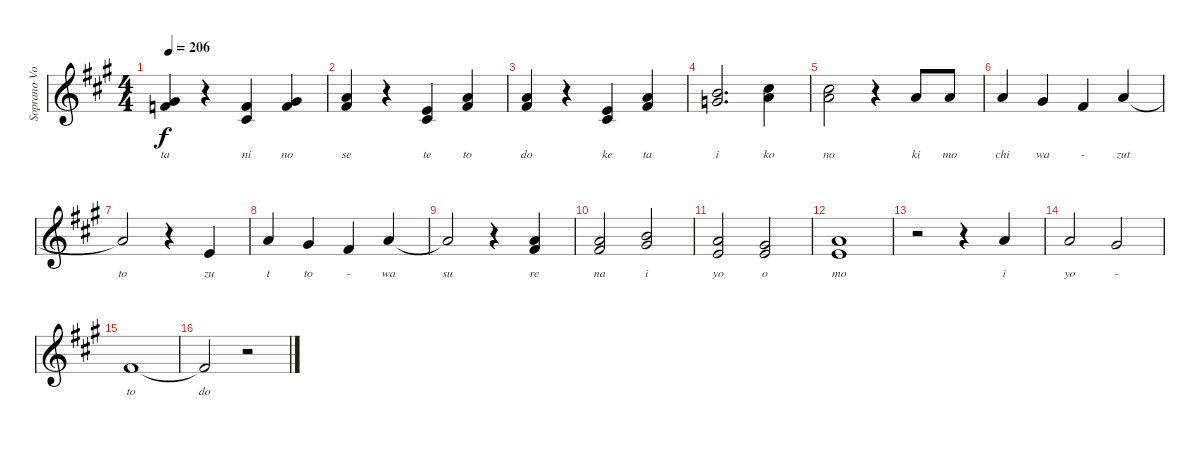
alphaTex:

\track ("Soprano Voice" "Soprano Vo") {instrument altosax}
\staff {score}
\tuning (E4 B3 G3 D3 A2 E2 B1) {hide}
\ts (4 4)
\tempo 206
\clef g2
\ks a
(4.1 6.2).4{lyrics (0 "ta") lyrics (1 "") lyrics (2 "") lyrics (3 "") lyrics (4 "") dy f} r.4 (1.1 2.2).4{lyrics (0 "ni") lyrics (1 "") lyrics (2 "") lyrics (3 "") lyrics (4 "")} (1.1 9.2).4{lyrics (0 "no") lyrics (1 "") lyrics (2 "") lyrics (3 "") lyrics (4 "")} |
(5.1 7.2).4{lyrics (0 "se") lyrics (1 "") lyrics (2 "") lyrics (3 "") lyrics (4 "")} r.4 (0.1 2.2).4{lyrics (0 "te") lyrics (1 "") lyrics (2 "") lyrics (3 "") lyrics (4 "")} (2.1 10.2).4{lyrics (0 "to") lyrics (1 "") lyrics (2 "") lyrics (3 "") lyrics (4 "")} |
(5.1 7.2).4{lyrics (0 "do") lyrics (1 "") lyrics (2 "") lyrics (3 "") lyrics (4 "")} r.4 (0.1 2.2).4{lyrics (0 "ke") lyrics (1 "") lyrics (2 "") lyrics (3 "") lyrics (4 "")} (2.1 10.2).4{lyrics (0 "ta") lyrics (1 "") lyrics (2 "") lyrics (3 "") lyrics (4 "")} |
(7.1 8.2).2{d lyrics (0 "i") lyrics (1 "") lyrics (2 "") lyrics (3 "") lyrics (4 "")} (5.1 14.2).4{lyrics (0 "ko") lyrics (1 "") lyrics (2 "") lyrics (3 "") lyrics (4 "")} |
(9.1 10.2).2{lyrics (0 "no") lyrics (1 "") lyrics (2 "") lyrics (3 "") lyrics (4 "")} r.4 5.1.8{lyrics (0 "ki") lyrics (1 "") lyrics (2 "") lyrics (3 "") lyrics (4 "")} 5.1.8{lyrics (0 "mo") lyrics (1 "") lyrics (2 "") lyrics (3 "") lyrics (4 "")} |
5.1.4{lyrics (0 "chi") lyrics (1 "") lyrics (2 "") lyrics (3 "") lyrics (4 "")} 4.1.4{lyrics (0 "wa") lyrics (1 "") lyrics (2 "") lyrics (3 "") lyrics (4 "")} 2.1.4{lyrics (0 "-") lyrics (1 "") lyrics (2 "") lyrics (3 "") lyrics (4 "")} 5.1.4{lyrics (0 "zut") lyrics (1 "") lyrics (2 "") lyrics (3 "") lyrics (4 "")} |
5.1{t}.2{lyrics (0 "to") lyrics (1 "") lyrics (2 "") lyrics (3 "") lyrics (4 "")} r.4 0.1.4{lyrics (0 "zu") lyrics (1 "") lyrics (2 "") lyrics (3 "") lyrics (4 "")} |
5.1.4{lyrics (0 "t") lyrics (1 "") lyrics (2 "") lyrics (3 "") lyrics (4 "")} 4.1.4{lyrics (0 "to") lyrics (1 "") lyrics (2 "") lyrics (3 "") lyrics (4 "")} 2.1.4{lyrics (0 "-") lyrics (1 "") lyrics (2 "") lyrics (3 "") lyrics (4 "")} 5.1.4{lyrics (0 "wa") lyrics (1 "") lyrics (2 "") lyrics (3 "") lyrics (4 "")} |
5.1{t}.2{lyrics (0 "su") lyrics (1 "") lyrics (2 "") lyrics (3 "") lyrics (4 "")} r.4 (5.1 7.2).4{lyrics (0 "re") lyrics (1 "") lyrics (2 "") lyrics (3 "") lyrics (4 "")} |
(2.1 10.2).2{lyrics (0 "na") lyrics (1 "") lyrics (2 "") lyrics (3 "") lyrics (4 "")} (4.1 12.2).2{lyrics (0 "i") lyrics (1 "") lyrics (2 "") lyrics (3 "") lyrics (4 "")} |
(5.1 5.2).2{lyrics (0 "yo") lyrics (1 "") lyrics (2 "") lyrics (3 "") lyrics (4 "")} (0.1 9.2).2{lyrics (0 "o") lyrics (1 "") lyrics (2 "") lyrics (3 "") lyrics (4 "")} |
(0.1 10.2).1{lyrics (0 "mo") lyrics (1 "") lyrics (2 "") lyrics (3 "") lyrics (4 "")} |
r.2 r.4 5.1.4{lyrics (0 "i") lyrics (1 "") lyrics (2 "") lyrics (3 "") lyrics (4 "")} |
5.1.2{lyrics (0 "yo") lyrics (1 "") lyrics (2 "") lyrics (3 "") lyrics (4 "")} 4.1.2{lyrics (0 "-") lyrics (1 "") lyrics (2 "") lyrics (3 "") lyrics (4 "")} |
2.1.1{lyrics (0 "to") lyrics (1 "") lyrics (2 "") lyrics (3 "") lyrics (4 "")} |
2.1{t}.2{lyrics (0 "do") lyrics (1 "") lyrics (2 "") lyrics (3 "") lyrics (4 "")} r.2
